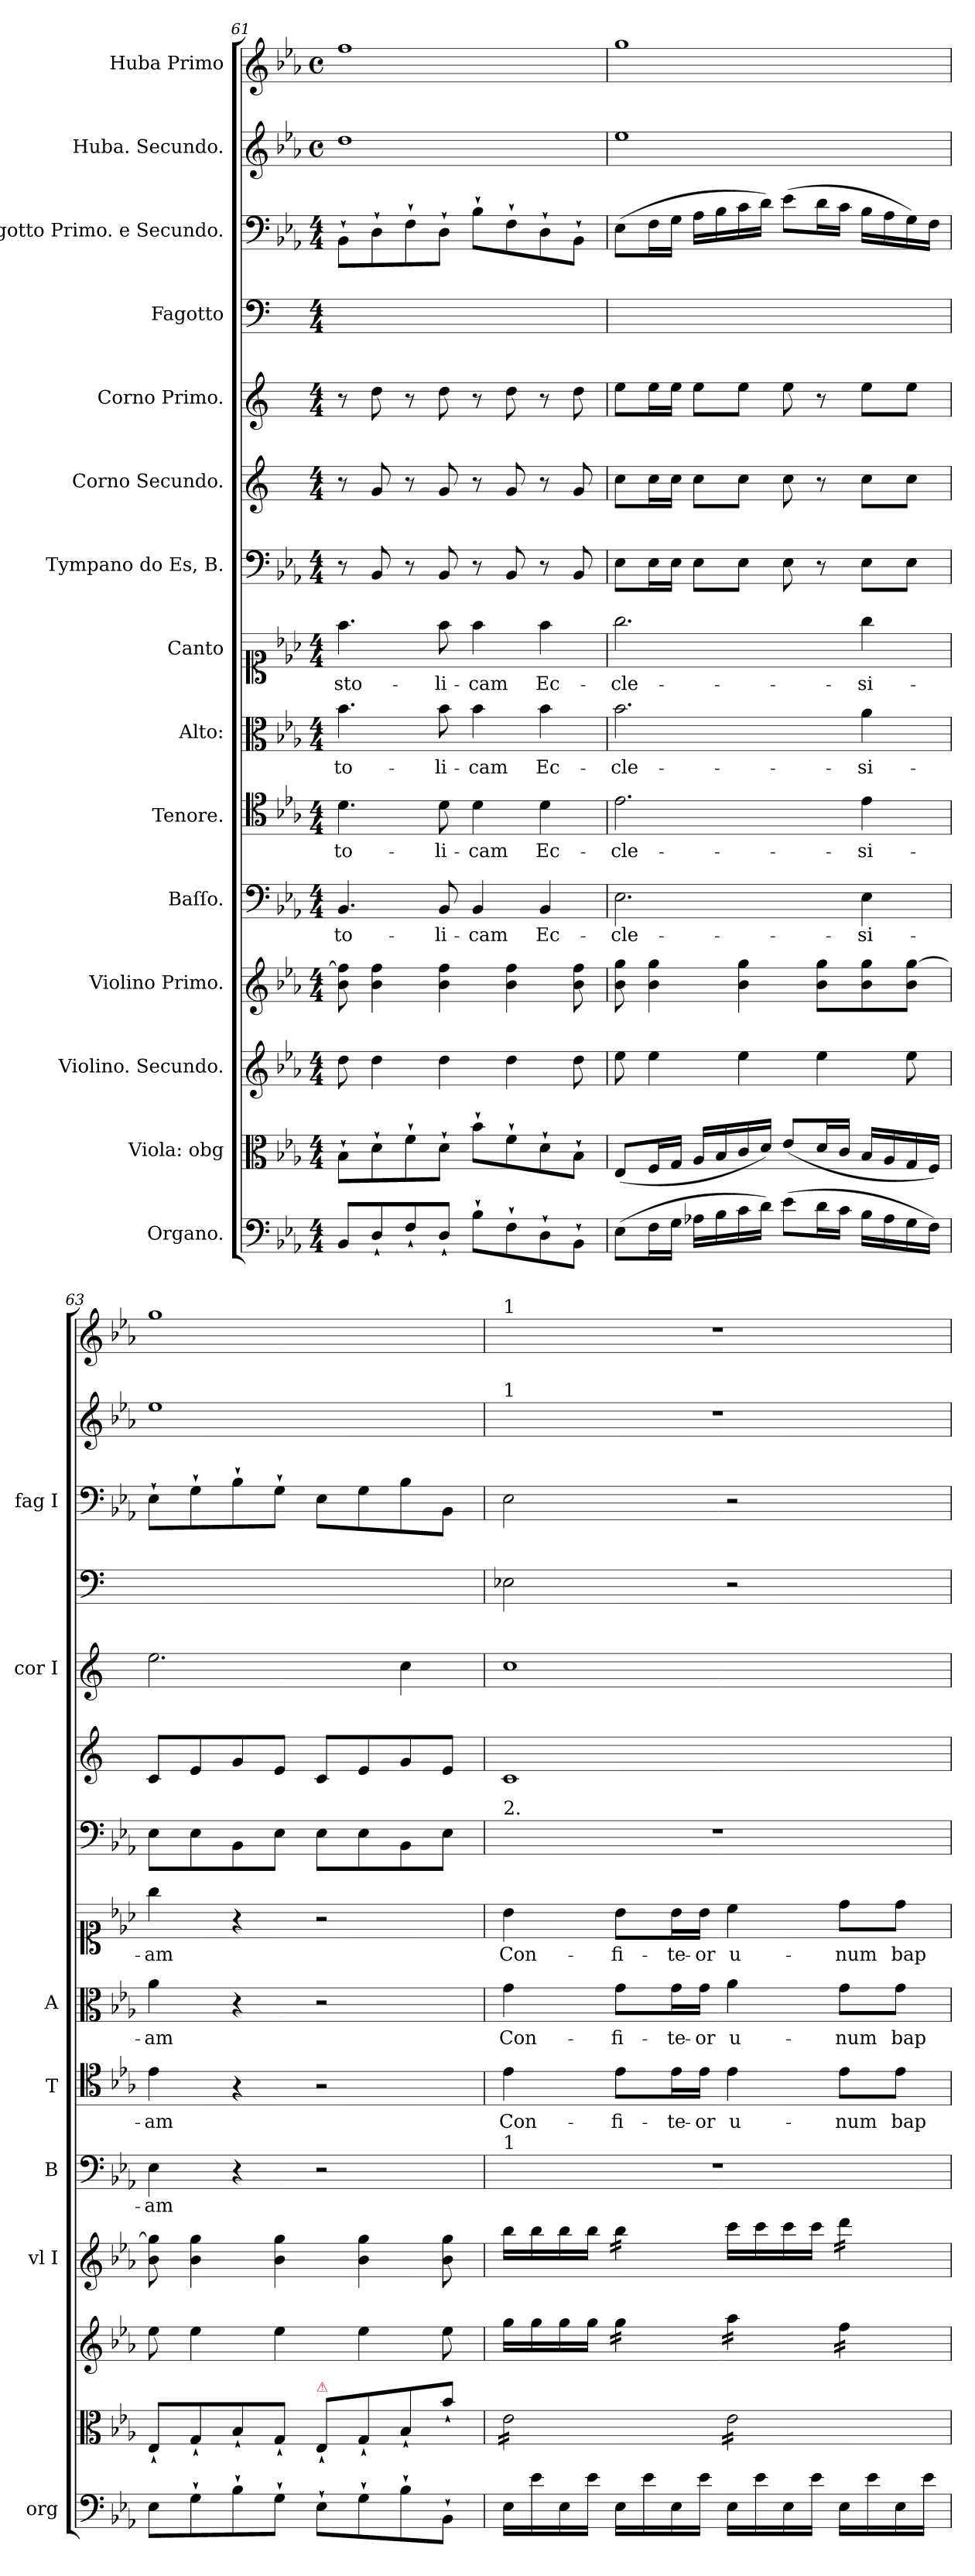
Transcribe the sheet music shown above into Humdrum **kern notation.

**kern	**dynam	**kern	**dynam	**kern	**dynam	**kern	**dynam	**kern	**text	**kern	**text	**kern	**text	**kern	**text	**kern	**kern	**dynam	**kern	**dynam	**kern	**kern	**kern	**kern
*part15	*part15	*part14	*part14	*part13	*part13	*part12	*part12	*part11	*part11	*part10	*part10	*part9	*part9	*part8	*part8	*part7	*part6	*part6	*part5	*part5	*part4	*part3	*part2	*part1
*staff15	*staff15	*staff14	*staff14	*staff13	*staff13	*staff12	*staff12	*staff11	*staff11	*staff10	*staff10	*staff9	*staff9	*staff8	*staff8	*staff7	*staff6	*staff6	*staff5	*staff5	*staff4	*staff3	*staff2	*staff1
*I"Organo.	*	*I"Viola: obg	*	*I"Violino. Secundo.	*	*I"Violino Primo.	*	*I"Baſſo.	*	*I"Tenore.	*	*I"Alto:	*	*I"Canto	*	*I"Tympano do Es, B.	*I"Corno Secundo.	*	*I"Corno Primo.	*	*I"Fagotto	*I"Fagotto Primo. e Secundo.	*I"Huba. Secundo.	*I"Huba Primo
*I'org	*	*	*	*	*	*I'vl I	*	*I'B	*	*I'T	*	*I'A	*	*	*	*	*	*	*I'cor I	*	*	*I'fag I	*	*
*clefF4	*	*clefC3	*	*clefG2	*	*clefG2	*	*clefF4	*	*clefC4	*	*clefC3	*	*clefC1	*	*clefF4	*clefG2	*	*clefG2	*	*clefF4	*clefF4	*clefG2	*clefG2
*	*	*	*	*	*	*	*	*	*	*	*	*	*	*	*	*	*ITrd-2c-3	*	*ITrd-2c-3	*	*	*	*	*
*k[b-e-a-]	*	*k[b-e-a-]	*	*k[b-e-a-]	*	*k[b-e-a-]	*	*k[b-e-a-]	*	*k[b-e-a-]	*	*k[b-e-a-]	*	*k[b-e-a-]	*	*k[b-e-a-]	*k[b-e-a-]	*	*k[b-e-a-]	*	*	*k[b-e-a-]	*k[b-e-a-]	*k[b-e-a-]
*E-:	*	*E-:	*	*E-:	*	*E-:	*	*E-:	*	*E-:	*	*E-:	*	*E-:	*	*E-:	*E-:	*	*E-:	*	*	*E-:	*E-:	*E-:
*M4/4	*	*M4/4	*	*M4/4	*	*M4/4	*	*M4/4	*	*M4/4	*	*M4/4	*	*M4/4	*	*M4/4	*M4/4	*	*M4/4	*	*M4/4	*M4/4	*M4/4	*M4/4
*	*	*	*	*	*	*	*	*	*	*	*	*	*	*	*	*	*	*	*	*	*	*	*met(c)	*met(c)
=61	=61	=61	=61	=61	=61	=61	=61	=61	=61	=61	=61	=61	=61	=61	=61	=61	=61	=61	=61	=61	=61	=61	=61	=61
8BB-/L	.	8B-`\L	.	8dd\	.	8b-\ 8ff]\	.	4.BB-/	-to-	4.d\	-to-	4.b-\	-to-	4.ff\	-sto-	8r	8r	.	8r	.	1ryy	8BB-`\L	1dd	1ff
8D`/	.	8d`\	.	4dd\	.	4b-\ 4ff\	.	.	.	.	.	.	.	.	.	8BB-/	8b-/	.	8ff\	.	.	8D`\	.	.
8F`/	.	8f`\	.	.	.	.	.	.	.	.	.	.	.	.	.	8r	8r	.	8r	.	.	8F`\	.	.
8D`/J	.	8d`\J	.	4dd\	.	4b-\ 4ff\	.	8BB-/	-li-	8d\	-li-	8b-\	-li-	8ff\	-li-	8BB-/	8b-/	.	8ff\	.	.	8D`\J	.	.
8B-`\L	.	8b-`\L	.	.	.	.	.	4BB-/	-cam	4d\	-cam	4b-\	-cam	4ff\	-cam	8r	8r	.	8r	.	.	8B-`\L	.	.
8F`\	.	8f`\	.	4dd\	.	4b-\ 4ff\	.	.	.	.	.	.	.	.	.	8BB-/	8b-/	.	8ff\	.	.	8F`\	.	.
8D`\	.	8d`\	.	.	.	.	.	4BB-/	Ec-	4d\	Ec-	4b-\	Ec-	4ff\	Ec-	8r	8r	.	8r	.	.	8D`\	.	.
8BB-`\J	.	8B-`\J	.	8dd\	.	8b-\ 8ff\	.	.	.	.	.	.	.	.	.	8BB-/	8b-/	.	8ff\	.	.	8BB-`\J	.	.
=62	=62	=62	=62	=62	=62	=62	=62	=62	=62	=62	=62	=62	=62	=62	=62	=62	=62	=62	=62	=62	=62	=62	=62	=62
(8E-\L	.	(8E-/L	.	8ee-\	.	8b-\ 8gg\	.	2.E-\	-cle-	2.e-\	-cle-	2.b-\	-cle-	2.gg\	-cle-	8E-\L	8ee-\L	.	8gg\L	.	1ryy	(8E-\L	1ee-	1gg
16F\L	.	16F/L	.	4ee-\	.	4b-\ 4gg\	.	.	.	.	.	.	.	.	.	16E-\L	16ee-\L	.	16gg\L	.	.	16F\L	.	.
16G\JJ	.	16G/JJ	.	.	.	.	.	.	.	.	.	.	.	.	.	16E-\JJ	16ee-\JJ	.	16gg\JJ	.	.	16G\JJ	.	.
16A-X\LL	.	16A-/LL	.	.	.	.	.	.	.	.	.	.	.	.	.	8E-\L	8ee-\L	.	8gg\L	.	.	16A-\LL	.	.
16B-\	.	16B-/	.	.	.	.	.	.	.	.	.	.	.	.	.	.	.	.	.	.	.	16B-\	.	.
16c\	.	16c/	.	4ee-\	.	4b-\ 4gg\	.	.	.	.	.	.	.	.	.	8E-\J	8ee-\J	.	8gg\J	.	.	16c\	.	.
16d\JJ)	.	16d/JJ)	.	.	.	.	.	.	.	.	.	.	.	.	.	.	.	.	.	.	.	16d\JJ)	.	.
(8e-\L	.	(8e-/L	.	.	.	.	.	.	.	.	.	.	.	.	.	8E-\	8ee-\	.	8gg\	.	.	(8e-\L	.	.
16d\L	.	16d/L	.	4ee-\	.	8b-\ 8gg\L	.	.	.	.	.	.	.	.	.	8r	8r	.	8r	.	.	16d\L	.	.
16c\JJ	.	16c/JJ	.	.	.	.	.	.	.	.	.	.	.	.	.	.	.	.	.	.	.	16c\JJ	.	.
16B-\LL	.	16B-/LL	.	.	.	8b-\ 8gg\	.	4E-\	-si-	4e-\	-si-	4a-\	-si-	4gg\	-si-	8E-\L	8ee-\L	.	8gg\L	.	.	16B-\LL	.	.
16A-\	.	16A-/	.	.	.	.	.	.	.	.	.	.	.	.	.	.	.	.	.	.	.	16A-\	.	.
16G\	.	16G/	.	8ee-\	.	8b-\ [8gg\J	.	.	.	.	.	.	.	.	.	8E-\J	8ee-\J	.	8gg\J	.	.	16G\)	.	.
16F\JJ)	.	16F/JJ)	.	.	.	.	.	.	.	.	.	.	.	.	.	.	.	.	.	.	.	16F\JJ	.	.
=63	=63	=63	=63	=63	=63	=63	=63	=63	=63	=63	=63	=63	=63	=63	=63	=63	=63	=63	=63	=63	=63	=63	=63	=63
8E-\L	.	8E-`/L	.	8ee-\	.	8b-\ 8gg]\	.	4E-\	-am	4e-\	-am	4a-\	-am	4gg\	-am	8E-\L	8e-/L	.	2.gg\	.	1ryy	8E-`\L	1ee-	1gg
8G`\	.	8G`/	.	4ee-\	.	4b-\ 4gg\	.	.	.	.	.	.	.	.	.	8E-\	8g/	.	.	.	.	8G`\	.	.
8B-`\	.	8B-`/	.	.	.	.	.	4r	.	4r	.	4r	.	4r	.	8BB-\	8b-/	.	.	.	.	8B-`\	.	.
8G`\J	.	8G`/J	.	4ee-\	.	4b-\ 4gg\	.	.	.	.	.	.	.	.	.	8E-\J	8g/J	.	.	.	.	8G`\J	.	.
!	!	!LO:TX:a:color=crimson:t=⚠	!	!	!	!	!	!	!	!	!	!	!	!	!	!	!	!	!	!	!	!	!	!
8E-`\L	.	8E-`/L	.	.	.	.	.	2r	.	2r	.	2r	.	2r	.	8E-\L	8e-/L	.	.	.	.	8E-\L	.	.
8G`\	.	8G`/	.	4ee-\	.	4b-\ 4gg\	.	.	.	.	.	.	.	.	.	8E-\	8g/	.	.	.	.	8G\	.	.
8B-`\	.	8B-`/	.	.	.	.	.	.	.	.	.	.	.	.	.	8BB-\	8b-/	.	4ee-\	.	.	8B-\	.	.
8BB-`/J	.	8b-`\J	.	8ee-\	.	8b-\ 8gg\	.	.	.	.	.	.	.	.	.	8E-\J	8g/J	.	.	.	.	8BB-/J	.	.
=64	=64	=64	=64	=64	=64	=64	=64	=64	=64	=64	=64	=64	=64	=64	=64	=64	=64	=64	=64	=64	=64	=64	=64	=64
!	!	!	!	!	!	!	!	!	!	!	!	!	!	!	!	!	!	!	!	!	!	!	!	!LO:TX:a:t=1
!	!	!	!	!	!	!	!	!	!	!	!	!	!	!	!	!	!	!	!	!	!	!	!LO:TX:a:t=1	!
!	!	!	!	!	!	!	!	!	!	!	!	!	!	!	!	!LO:TX:a:t=2.	!	!	!	!	!	!	!	!
!	!	!	!	!	!	!	!	!LO:TX:a:t=1	!	!	!	!	!	!	!	!	!	!	!	!	!	!	!	!
!	!	!	!LO:DY:b	!	!LO:DY:b	!	!	!	!	!	!	!	!	!	!	!	!	!LO:DY:a	!	!LO:DY:b	!	!	!	!
*	*	*tremolo	*	*	*	*	*	*	*	*	*	*	*	*	*	*	*	*	*	*	*	*	*	*
16E-\LL	piano	16e-\LL	pia	16gg\LL	pia	16bb-\LL	piano	1r	.	4e-\	Con-	4g\	Con-	4b-\	Con-	1r	1e-	pia	1ee-	pia	2E-	2E-\	1r	1r
16e-\	.	16e-\	.	16gg\	.	16bb-\	.	.	.	.	.	.	.	.	.	.	.	.	.	.	.	.	.	.
16E-\	.	16e-\	.	16gg\	.	16bb-\	.	.	.	.	.	.	.	.	.	.	.	.	.	.	.	.	.	.
16e-\JJ	.	16e-\	.	16gg\JJ	.	16bb-\JJ	.	.	.	.	.	.	.	.	.	.	.	.	.	.	.	.	.	.
*	*	*	*	*tremolo	*	*	*	*	*	*	*	*	*	*	*	*	*	*	*	*	*	*	*	*
*	*	*	*	*	*	*tremolo	*	*	*	*	*	*	*	*	*	*	*	*	*	*	*	*	*	*
16E-\LL	.	16e-\	.	16gg\LL	.	16bb-\LL	.	.	.	8e-\L	-fi-	8g\L	-fi-	8b-\L	-fi-	.	.	.	.	.	.	.	.	.
16e-\	.	16e-\	.	16gg\	.	16bb-\	.	.	.	.	.	.	.	.	.	.	.	.	.	.	.	.	.	.
16E-\	.	16e-\	.	16gg\	.	16bb-\	.	.	.	16e-\L	-te-	16g\L	-te-	16b-\L	-te-	.	.	.	.	.	.	.	.	.
16e-\JJ	.	16e-\JJ	.	16gg\JJ	.	16bb-\JJ	.	.	.	16e-\JJ	-or	16g\JJ	-or	16b-\JJ	-or	.	.	.	.	.	.	.	.	.
*	*	*	*	*	*	*Xtremolo	*	*	*	*	*	*	*	*	*	*	*	*	*	*	*	*	*	*
16E-\LL	.	16e-\LL	.	16aa-\LL	.	16ccc\LL	.	.	.	4e-\	u-	4a-\	u-	4cc\	u-	.	.	.	.	.	2r	2r	.	.
16e-\	.	16e-\	.	16aa-\	.	16ccc\	.	.	.	.	.	.	.	.	.	.	.	.	.	.	.	.	.	.
16E-\	.	16e-\	.	16aa-\	.	16ccc\	.	.	.	.	.	.	.	.	.	.	.	.	.	.	.	.	.	.
16e-\JJ	.	16e-\	.	16aa-\JJ	.	16ccc\JJ	.	.	.	.	.	.	.	.	.	.	.	.	.	.	.	.	.	.
*	*	*	*	*	*	*tremolo	*	*	*	*	*	*	*	*	*	*	*	*	*	*	*	*	*	*
16E-\LL	.	16e-\	.	16ff\LL	.	16ddd\LL	.	.	.	8e-\L	-num	8g\L	-num	8dd\L	-num	.	.	.	.	.	.	.	.	.
16e-\	.	16e-\	.	16ff\	.	16ddd\	.	.	.	.	.	.	.	.	.	.	.	.	.	.	.	.	.	.
16E-\	.	16e-\	.	16ff\	.	16ddd\	.	.	.	8e-\J	bap-	8g\J	bap-	8dd\J	bap-	.	.	.	.	.	.	.	.	.
16e-\JJ	.	16e-\JJ	.	16ff\JJ	.	16ddd\JJ	.	.	.	.	.	.	.	.	.	.	.	.	.	.	.	.	.	.
*	*	*	*	*	*	*Xtremolo	*	*	*	*	*	*	*	*	*	*	*	*	*	*	*	*	*	*
*	*	*	*	*Xtremolo	*	*	*	*	*	*	*	*	*	*	*	*	*	*	*	*	*	*	*	*
*	*	*Xtremolo	*	*	*	*	*	*	*	*	*	*	*	*	*	*	*	*	*	*	*	*	*	*
=	=	=	=	=	=	=	=	=	=	=	=	=	=	=	=	=	=	=	=	=	=	=	=	=
*-	*-	*-	*-	*-	*-	*-	*-	*-	*-	*-	*-	*-	*-	*-	*-	*-	*-	*-	*-	*-	*-	*-	*-	*-
